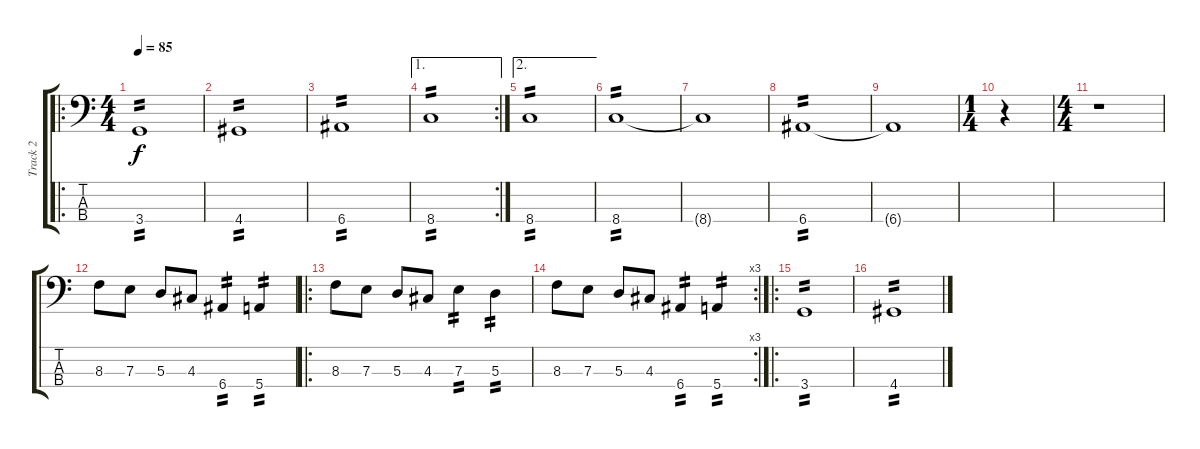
\track ("Track 2" "Track 2") {instrument electricbassfinger}
\staff {score tabs}
\tuning (G2 D2 A1 E1) {hide}
\ro
\ts (4 4)
\tempo 85
\clef f4
\ks c
3.4.1{tp 2 dy f instrument electricbassfinger} |
4.4.1{tp 2} |
6.4.1{tp 2} |
\ae 1
\rc 2
8.4.1{tp 2} |
\ae 2
8.4.1{tp 2} |
8.4.1{tp 2} |
8.4{t}.1 |
6.4.1{tp 2} |
6.4{t}.1 |
\ts (1 4)
r.4 |
\ts (4 4)
r.1 |
8.3.8 7.3.8 5.3.8 4.3.8 6.4.4{tp 2} 5.4.4{tp 2} |
\ro
8.3.8 7.3.8 5.3.8 4.3.8 7.3.4{tp 2} 5.3.4{tp 2} |
\rc 3
8.3.8 7.3.8 5.3.8 4.3.8 6.4.4{tp 2} 5.4.4{tp 2} |
\ro
3.4.1{tp 2} |
4.4.1{tp 2}
